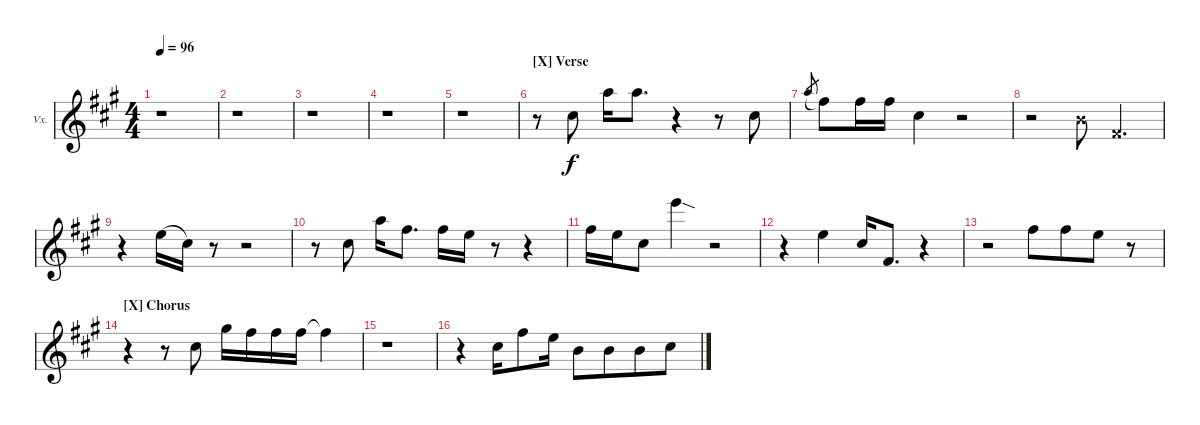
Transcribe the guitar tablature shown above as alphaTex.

\defaultSystemsLayout 4
\bracketExtendMode groupsimilarinstruments
\firstSystemTrackNameOrientation horizontal
\otherSystemsTrackNameOrientation horizontal
\track ("Vocal" "Vx.") {instrument acousticguitarsteel}
\staff {score}
\tuning (E4 B3 G3 D3 A2 E2)
\ts (4 4)
\tempo 96
\clef g2
\ks a
r.1{dy mp} |
r.1 |
r.1 |
r.1 |
r.1 |
\section ("X" "Verse")
r.8 2.2.8{dy f} 5.1.16 5.1.8{d} r.4 r.8 2.2.8 |
5.1.8{gr legatoorigin} 2.1.8 2.1.16 2.1.16 2.2.4 r.2 |
r.2 0.2{x}.8 4.4{x}.4{d} |
r.4 0.1.16{legatoorigin} 2.2.16 r.8 r.2 |
r.8 2.2.8 5.1.16 7.2.8{d} 7.2.16 0.1.16 r.8 r.4 |
2.1.16 0.1.16 2.2.8 12.1{sod}.4 r.2 |
r.4 0.1.4 2.2.16 4.4.8{d} r.4 |
r.2 2.1.8{beam merge} 2.1.8{beam merge} 0.1.8 r.8 |
\section ("X" "Chorus")
r.4 r.8 2.2.8 4.1.16 2.1.16 2.1.16 2.1.16 2.1{t}.4 |
r.1 |
r.4 2.2.16 2.1.8 0.1.16 0.2.8 0.2.8{beam merge} 0.2.8 2.2.8
